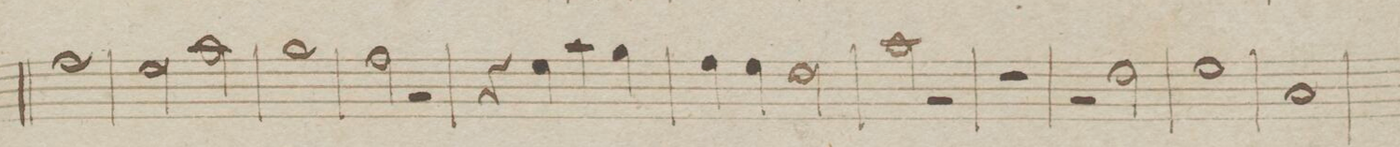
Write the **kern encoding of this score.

**kern	**dynam
*I"Violio 1mo	*
*clefG2	*
*k[b-]	*
*met(c|)	*
*M2/2	*
1ff]	.
=52	=52
2ee\	.
2aa\	.
=53	=53
1gg	.
=54	=54
2ff\	.
2r	.
=55	=55
4r	.
4ee\	.
4aa\	.
4gg\	.
=56	=56
4ff\	.
4ee\	.
2dd\	.
=57	=57
2aa\	.
2r	.
=58	=58
1r	.
=59	=59
2r	.
2dd\	.
=60	=60
1ee	.
=61	=61
1a	.
=62	=62
*-	*-
